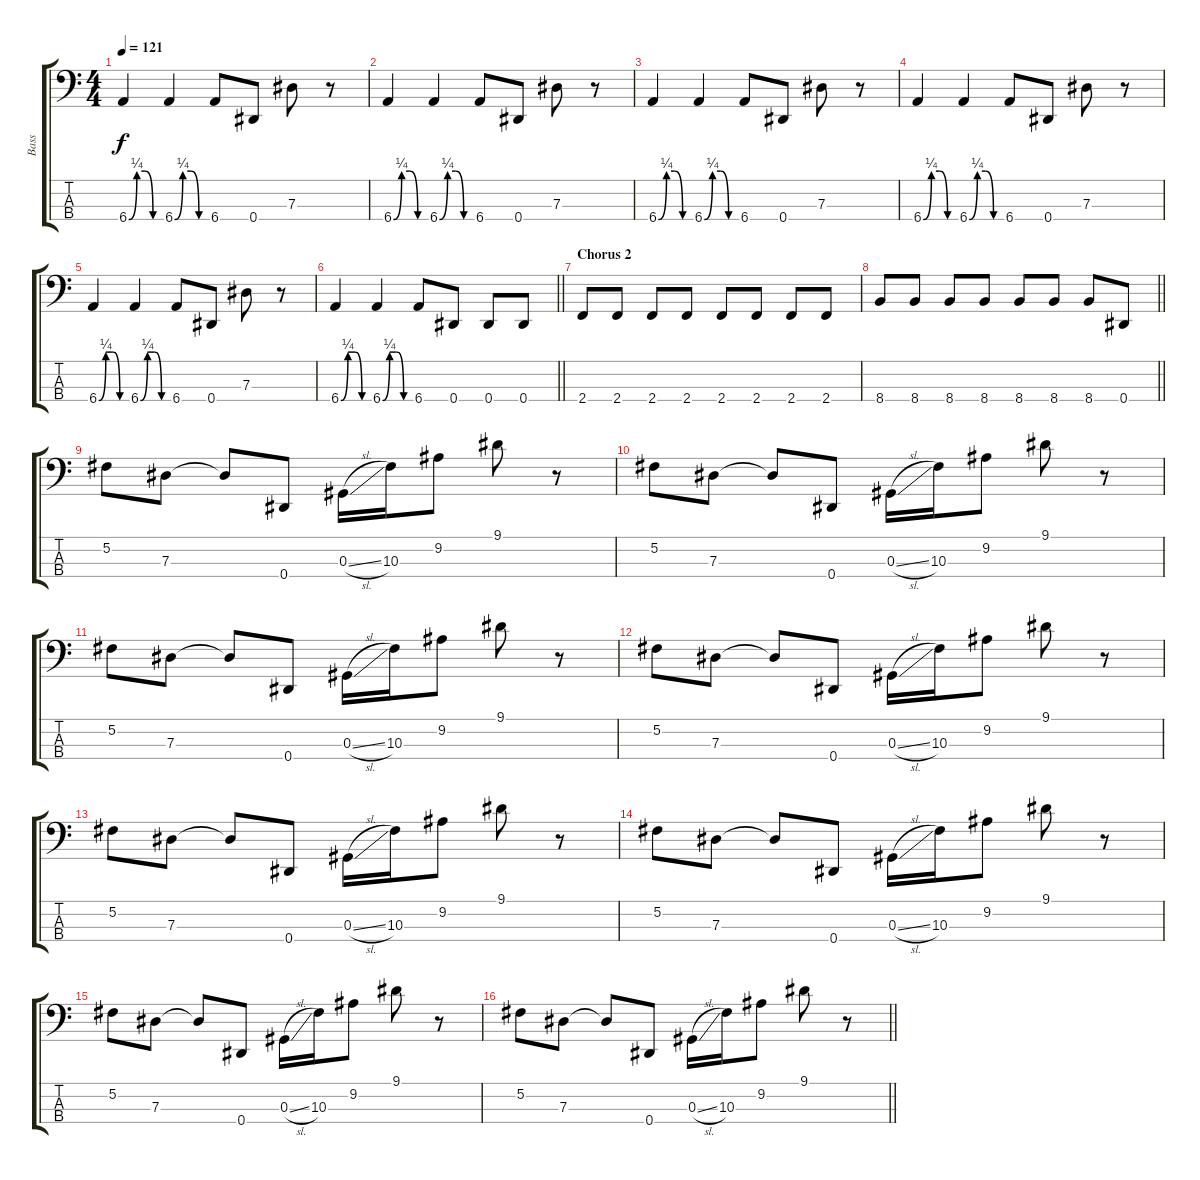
\track ("Bass" "Bass") {instrument electricbasspick}
\staff {score tabs}
\tuning (Gb2 Db2 Ab1 Eb1) {hide}
\ts (4 4)
\tempo 121
\clef f4
\ks c
6.4{be (custom 0 0 15 1 30 1 45 0 60 0)}.4{dy f} 6.4{be (custom 0 0 15 1 30 1 45 0 60 0)}.4 6.4.8 0.4.8 7.3.8 r.8 |
6.4{be (custom 0 0 15 1 30 1 45 0 60 0)}.4 6.4{be (custom 0 0 15 1 30 1 45 0 60 0)}.4 6.4.8 0.4.8 7.3.8 r.8 |
6.4{be (custom 0 0 15 1 30 1 45 0 60 0)}.4 6.4{be (custom 0 0 15 1 30 1 45 0 60 0)}.4 6.4.8 0.4.8 7.3.8 r.8 |
6.4{be (custom 0 0 15 1 30 1 45 0 60 0)}.4 6.4{be (custom 0 0 15 1 30 1 45 0 60 0)}.4 6.4.8 0.4.8 7.3.8 r.8 |
6.4{be (custom 0 0 15 1 30 1 45 0 60 0)}.4 6.4{be (custom 0 0 15 1 30 1 45 0 60 0)}.4 6.4.8 0.4.8 7.3.8 r.8 |
\barLineRight lightlight
6.4{be (custom 0 0 15 1 30 1 45 0 60 0)}.4 6.4{be (custom 0 0 15 1 30 1 45 0 60 0)}.4 6.4.8 0.4.8 0.4.8 0.4.8 |
\section ("" "Chorus 2")
2.4.8 2.4.8 2.4.8 2.4.8 2.4.8 2.4.8 2.4.8 2.4.8 |
\barLineRight lightlight
8.4.8 8.4.8 8.4.8 8.4.8 8.4.8 8.4.8 8.4.8 0.4.8 |
5.2.8 7.3.8 7.3{t}.8 0.4.8 0.3{sl}.16 10.3.16 9.2.8 9.1.8 r.8 |
5.2.8 7.3.8 7.3{t}.8 0.4.8 0.3{sl}.16 10.3.16 9.2.8 9.1.8 r.8 |
5.2.8 7.3.8 7.3{t}.8 0.4.8 0.3{sl}.16 10.3.16 9.2.8 9.1.8 r.8 |
5.2.8 7.3.8 7.3{t}.8 0.4.8 0.3{sl}.16 10.3.16 9.2.8 9.1.8 r.8 |
5.2.8 7.3.8 7.3{t}.8 0.4.8 0.3{sl}.16 10.3.16 9.2.8 9.1.8 r.8 |
5.2.8 7.3.8 7.3{t}.8 0.4.8 0.3{sl}.16 10.3.16 9.2.8 9.1.8 r.8 |
5.2.8 7.3.8 7.3{t}.8 0.4.8 0.3{sl}.16 10.3.16 9.2.8 9.1.8 r.8 |
\barLineRight lightlight
5.2.8 7.3.8 7.3{t}.8 0.4.8 0.3{sl}.16 10.3.16 9.2.8 9.1.8 r.8
